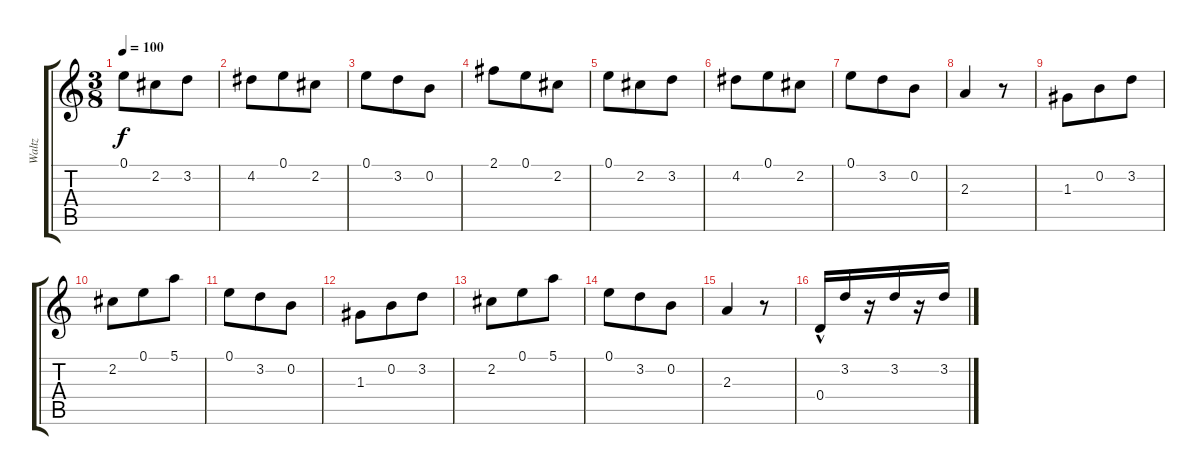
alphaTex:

\track ("Waltz" "Waltz") {instrument acousticguitarnylon}
\staff {score tabs}
\tuning (E4 B3 G3 D3 A2 E2) {hide}
\ts (3 8)
\tempo 100
\clef g2
\ks c
0.1.8{dy f} 2.2.8 3.2.8 |
4.2.8 0.1.8 2.2.8 |
0.1.8 3.2.8 0.2.8 |
2.1.8 0.1.8 2.2.8 |
0.1.8 2.2.8 3.2.8 |
4.2.8 0.1.8 2.2.8 |
0.1.8 3.2.8 0.2.8 |
2.3.4 r.8 |
1.3.8 0.2.8 3.2.8 |
2.2.8 0.1.8 5.1.8 |
0.1.8 3.2.8 0.2.8 |
1.3.8 0.2.8 3.2.8 |
2.2.8 0.1.8 5.1.8 |
0.1.8 3.2.8 0.2.8 |
2.3.4 r.8 |
0.4{hac}.16 3.2.16 r.16 3.2.16 r.16 3.2.16
